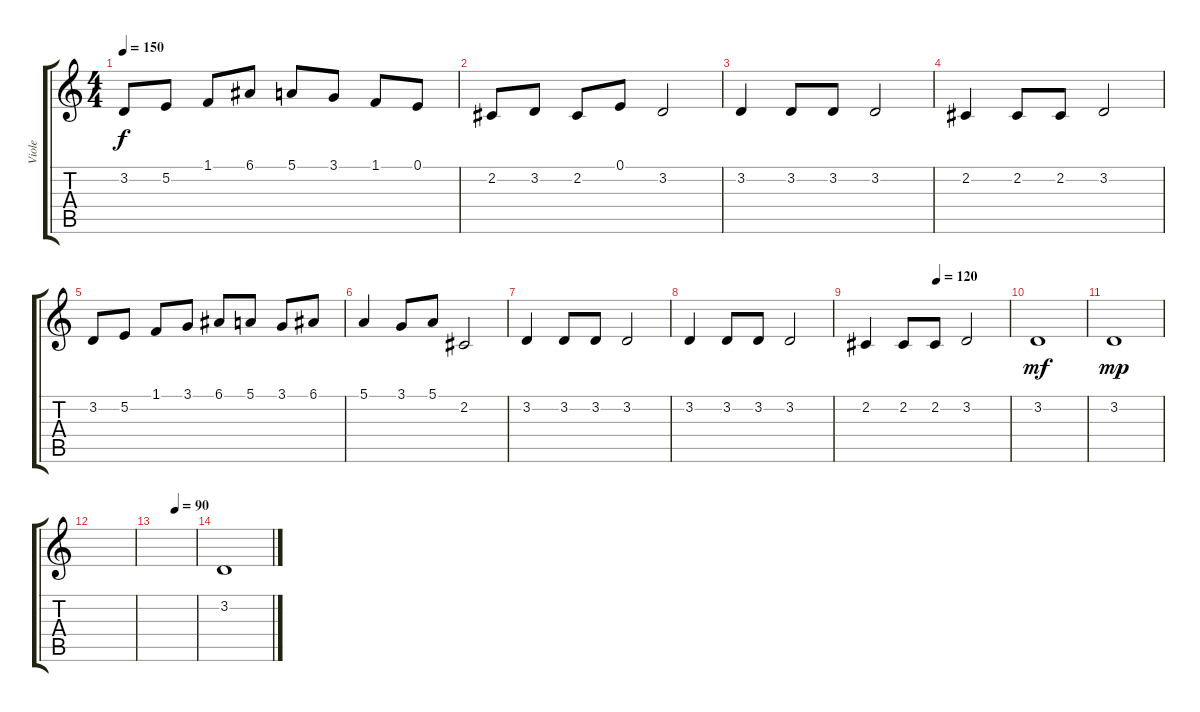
\track ("Viole" "Viole") {instrument viola}
\staff {score tabs}
\tuning (E4 B3 G3 D3 A2 E2) {hide}
\ts (4 4)
\tempo 150
\clef g2
\ks c
3.2.8{dy f} 5.2.8 1.1.8 6.1.8 5.1.8 3.1.8 1.1.8 0.1.8 |
2.2.8 3.2.8 2.2.8 0.1.8 3.2.2 |
3.2.4 3.2.8 3.2.8 3.2.2 |
2.2.4 2.2.8 2.2.8 3.2.2 |
3.2.8 5.2.8 1.1.8 3.1.8 6.1.8 5.1.8 3.1.8 6.1.8 |
5.1.4 3.1.8 5.1.8 2.2.2 |
3.2.4 3.2.8 3.2.8 3.2.2 |
3.2.4 3.2.8 3.2.8 3.2.2 |
\tempo (120 0.5)
2.2.4 2.2.8 2.2.8 3.2.2 |
3.2.1{dy mf} |
3.2.1{dy mp} |
|
\tempo (90 0.5)
|
3.2.1
